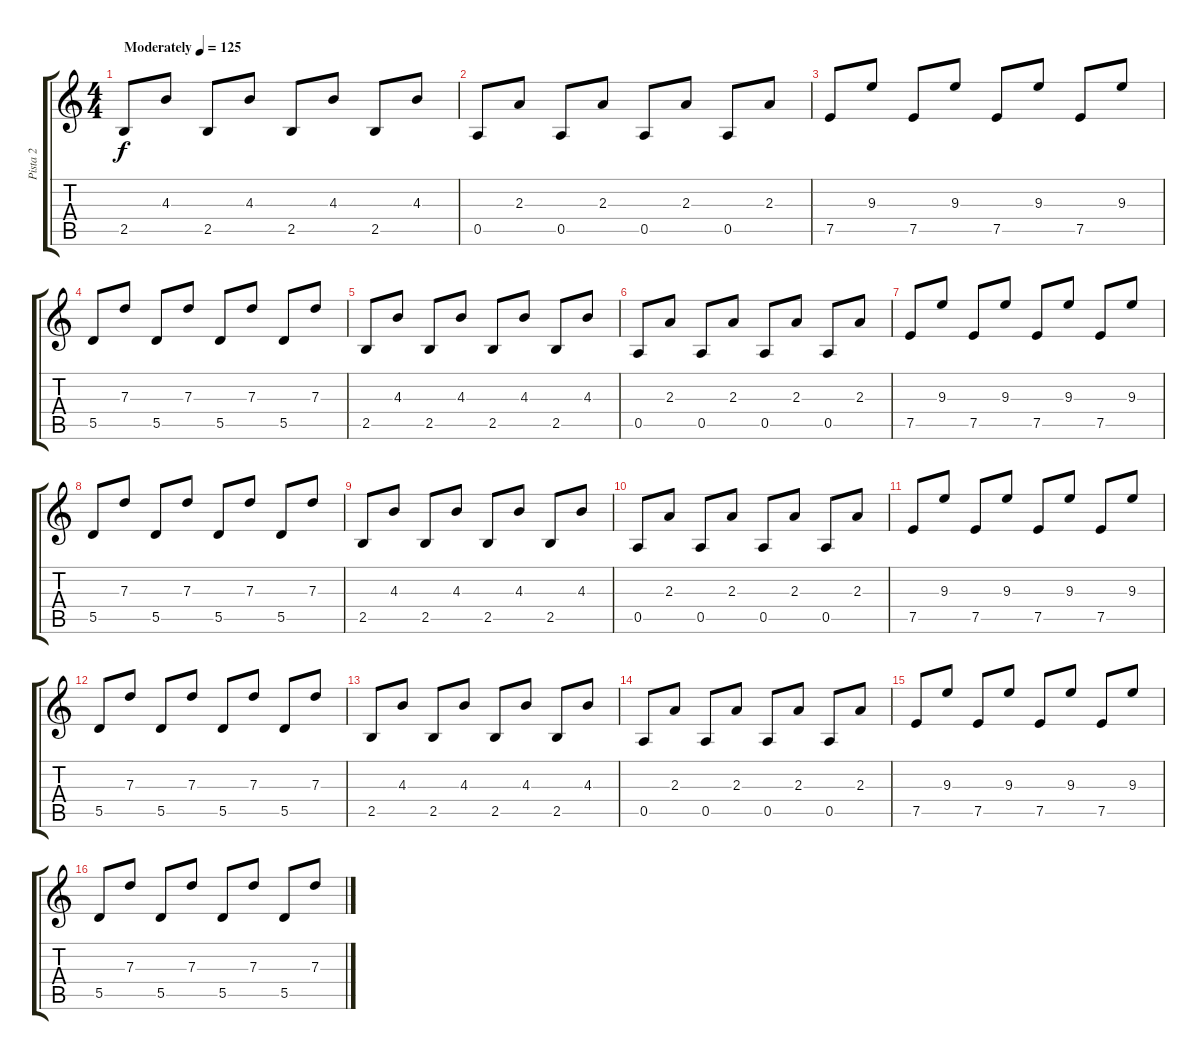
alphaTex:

\track ("Pista 2" "Pista 2") {instrument electricbassfinger}
\staff {score tabs}
\tuning (E4 B3 G3 D3 A2 E2) {hide}
\ts (4 4)
\tempo (125 "Moderately")
\clef g2
\ks c
2.5.8{dy f instrument electricbassfinger} 4.3.8 2.5.8 4.3.8 2.5.8 4.3.8 2.5.8 4.3.8 |
0.5.8 2.3.8 0.5.8 2.3.8 0.5.8 2.3.8 0.5.8 2.3.8 |
7.5.8 9.3.8 7.5.8 9.3.8 7.5.8 9.3.8 7.5.8 9.3.8 |
5.5.8 7.3.8 5.5.8 7.3.8 5.5.8 7.3.8 5.5.8 7.3.8 |
2.5.8 4.3.8 2.5.8 4.3.8 2.5.8 4.3.8 2.5.8 4.3.8 |
0.5.8 2.3.8 0.5.8 2.3.8 0.5.8 2.3.8 0.5.8 2.3.8 |
7.5.8 9.3.8 7.5.8 9.3.8 7.5.8 9.3.8 7.5.8 9.3.8 |
5.5.8 7.3.8 5.5.8 7.3.8 5.5.8 7.3.8 5.5.8 7.3.8 |
2.5.8 4.3.8 2.5.8 4.3.8 2.5.8 4.3.8 2.5.8 4.3.8 |
0.5.8 2.3.8 0.5.8 2.3.8 0.5.8 2.3.8 0.5.8 2.3.8 |
7.5.8 9.3.8 7.5.8 9.3.8 7.5.8 9.3.8 7.5.8 9.3.8 |
5.5.8 7.3.8 5.5.8 7.3.8 5.5.8 7.3.8 5.5.8 7.3.8 |
2.5.8 4.3.8 2.5.8 4.3.8 2.5.8 4.3.8 2.5.8 4.3.8 |
0.5.8 2.3.8 0.5.8 2.3.8 0.5.8 2.3.8 0.5.8 2.3.8 |
7.5.8 9.3.8 7.5.8 9.3.8 7.5.8 9.3.8 7.5.8 9.3.8 |
5.5.8 7.3.8 5.5.8 7.3.8 5.5.8 7.3.8 5.5.8 7.3.8
